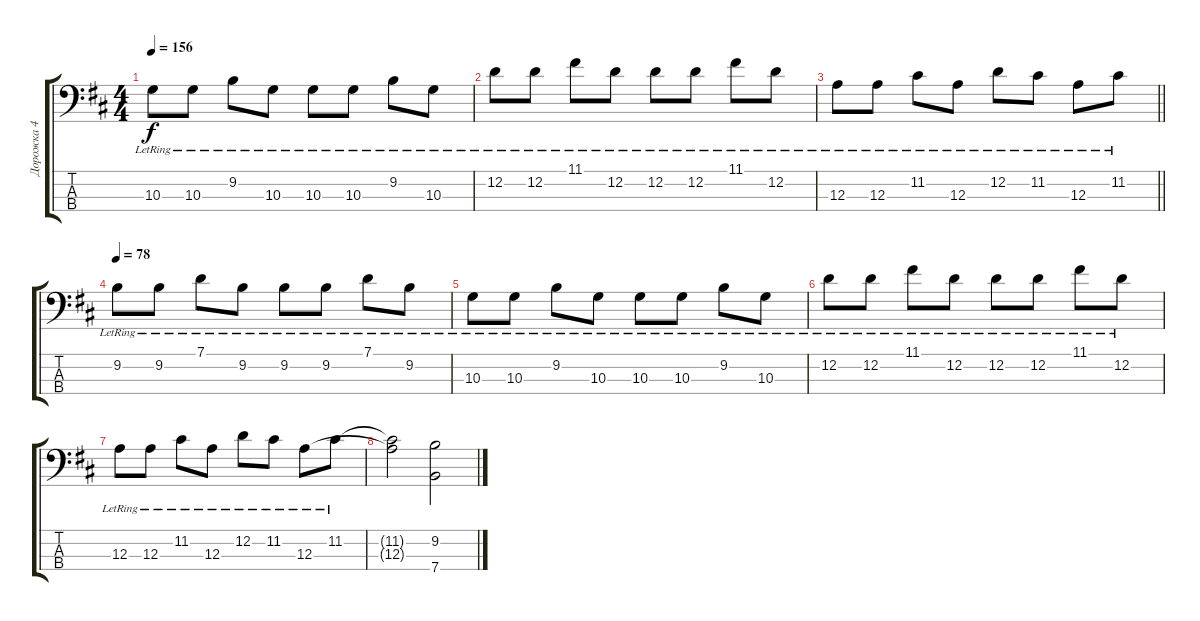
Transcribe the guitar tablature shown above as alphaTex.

\track ("Дорожка 4" "Дорожка 4") {instrument electricbasspick}
\staff {score tabs}
\tuning (G2 D2 A1 E1) {hide}
\ts (4 4)
\tempo 156
\clef f4
\ks bminor
10.3{lr}.8{dy f} 10.3{lr}.8 9.2{lr}.8 10.3{lr}.8 10.3{lr}.8 10.3{lr}.8 9.2{lr}.8 10.3{lr}.8 |
12.2{lr}.8 12.2{lr}.8 11.1{lr}.8 12.2{lr}.8 12.2{lr}.8 12.2{lr}.8 11.1{lr}.8 12.2{lr}.8 |
\barLineRight lightlight
12.3{lr}.8 12.3{lr}.8 11.2{lr}.8 12.3{lr}.8 12.2{lr}.8 11.2{lr}.8 12.3{lr}.8 11.2{lr}.8 |
\tempo 78
9.2{lr}.8 9.2{lr}.8 7.1{lr}.8 9.2{lr}.8 9.2{lr}.8 9.2{lr}.8 7.1{lr}.8 9.2{lr}.8 |
10.3{lr}.8 10.3{lr}.8 9.2{lr}.8 10.3{lr}.8 10.3{lr}.8 10.3{lr}.8 9.2{lr}.8 10.3{lr}.8 |
12.2{lr}.8 12.2{lr}.8 11.1{lr}.8 12.2{lr}.8 12.2{lr}.8 12.2{lr}.8 11.1{lr}.8 12.2{lr}.8 |
12.3{lr}.8 12.3{lr}.8 11.2{lr}.8 12.3{lr}.8 12.2{lr}.8 11.2{lr}.8 12.3{lr}.8 11.2{lr}.8 |
(11.2{t} 12.3{t}).2 (9.2 7.4).2
